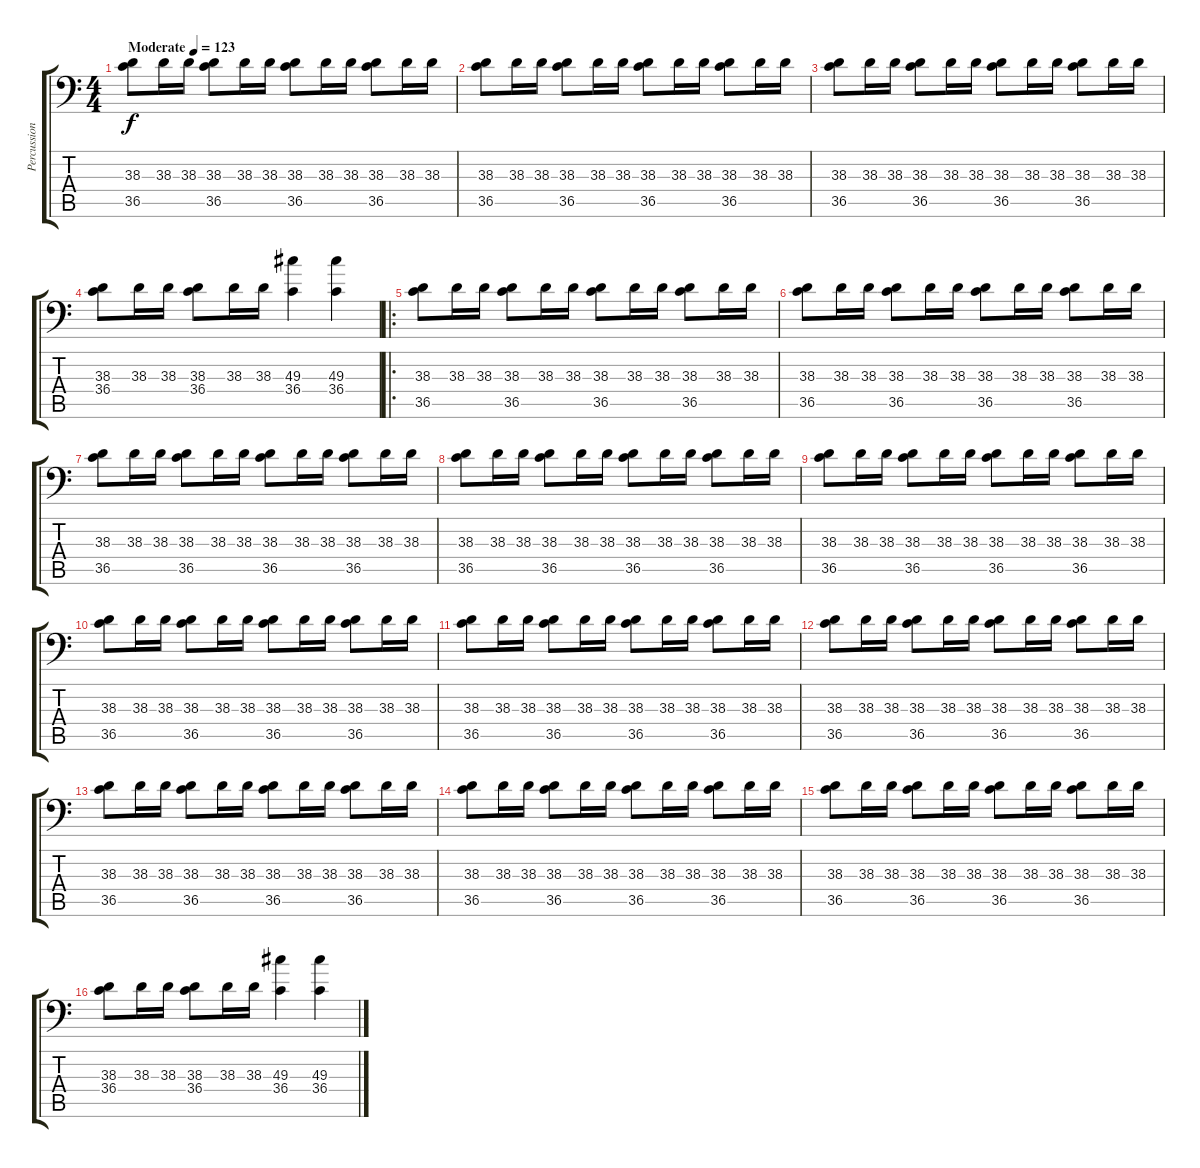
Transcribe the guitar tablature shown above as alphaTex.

\track ("Percussion" "Percussion") {instrument acousticgrandpiano}
\staff {score tabs}
\tuning (C-1 C-1 C-1 C-1 C-1 C-1) {hide}
\ts (4 4)
\tempo (123 "Moderate")
\clef f4
\ks c
(38.3 36.5).8{dy f instrument acousticgrandpiano} 38.3.16 38.3.16 (38.3 36.5).8 38.3.16 38.3.16 (38.3 36.5).8 38.3.16 38.3.16 (38.3 36.5).8 38.3.16 38.3.16 |
(38.3 36.5).8 38.3.16 38.3.16 (38.3 36.5).8 38.3.16 38.3.16 (38.3 36.5).8 38.3.16 38.3.16 (38.3 36.5).8 38.3.16 38.3.16 |
(38.3 36.5).8 38.3.16 38.3.16 (38.3 36.5).8 38.3.16 38.3.16 (38.3 36.5).8 38.3.16 38.3.16 (38.3 36.5).8 38.3.16 38.3.16 |
(38.3 36.4).8 38.3.16 38.3.16 (38.3 36.4).8 38.3.16 38.3.16 (49.3 36.4).4 (49.3 36.4).4 |
\ro
(38.3 36.5).8 38.3.16 38.3.16 (38.3 36.5).8 38.3.16 38.3.16 (38.3 36.5).8 38.3.16 38.3.16 (38.3 36.5).8 38.3.16 38.3.16 |
(38.3 36.5).8 38.3.16 38.3.16 (38.3 36.5).8 38.3.16 38.3.16 (38.3 36.5).8 38.3.16 38.3.16 (38.3 36.5).8 38.3.16 38.3.16 |
(38.3 36.5).8 38.3.16 38.3.16 (38.3 36.5).8 38.3.16 38.3.16 (38.3 36.5).8 38.3.16 38.3.16 (38.3 36.5).8 38.3.16 38.3.16 |
(38.3 36.5).8 38.3.16 38.3.16 (38.3 36.5).8 38.3.16 38.3.16 (38.3 36.5).8 38.3.16 38.3.16 (38.3 36.5).8 38.3.16 38.3.16 |
(38.3 36.5).8 38.3.16 38.3.16 (38.3 36.5).8 38.3.16 38.3.16 (38.3 36.5).8 38.3.16 38.3.16 (38.3 36.5).8 38.3.16 38.3.16 |
(38.3 36.5).8 38.3.16 38.3.16 (38.3 36.5).8 38.3.16 38.3.16 (38.3 36.5).8 38.3.16 38.3.16 (38.3 36.5).8 38.3.16 38.3.16 |
(38.3 36.5).8 38.3.16 38.3.16 (38.3 36.5).8 38.3.16 38.3.16 (38.3 36.5).8 38.3.16 38.3.16 (38.3 36.5).8 38.3.16 38.3.16 |
(38.3 36.5).8 38.3.16 38.3.16 (38.3 36.5).8 38.3.16 38.3.16 (38.3 36.5).8 38.3.16 38.3.16 (38.3 36.5).8 38.3.16 38.3.16 |
(38.3 36.5).8 38.3.16 38.3.16 (38.3 36.5).8 38.3.16 38.3.16 (38.3 36.5).8 38.3.16 38.3.16 (38.3 36.5).8 38.3.16 38.3.16 |
(38.3 36.5).8 38.3.16 38.3.16 (38.3 36.5).8 38.3.16 38.3.16 (38.3 36.5).8 38.3.16 38.3.16 (38.3 36.5).8 38.3.16 38.3.16 |
(38.3 36.5).8 38.3.16 38.3.16 (38.3 36.5).8 38.3.16 38.3.16 (38.3 36.5).8 38.3.16 38.3.16 (38.3 36.5).8 38.3.16 38.3.16 |
(38.3 36.4).8 38.3.16 38.3.16 (38.3 36.4).8 38.3.16 38.3.16 (49.3 36.4).4 (49.3 36.4).4
